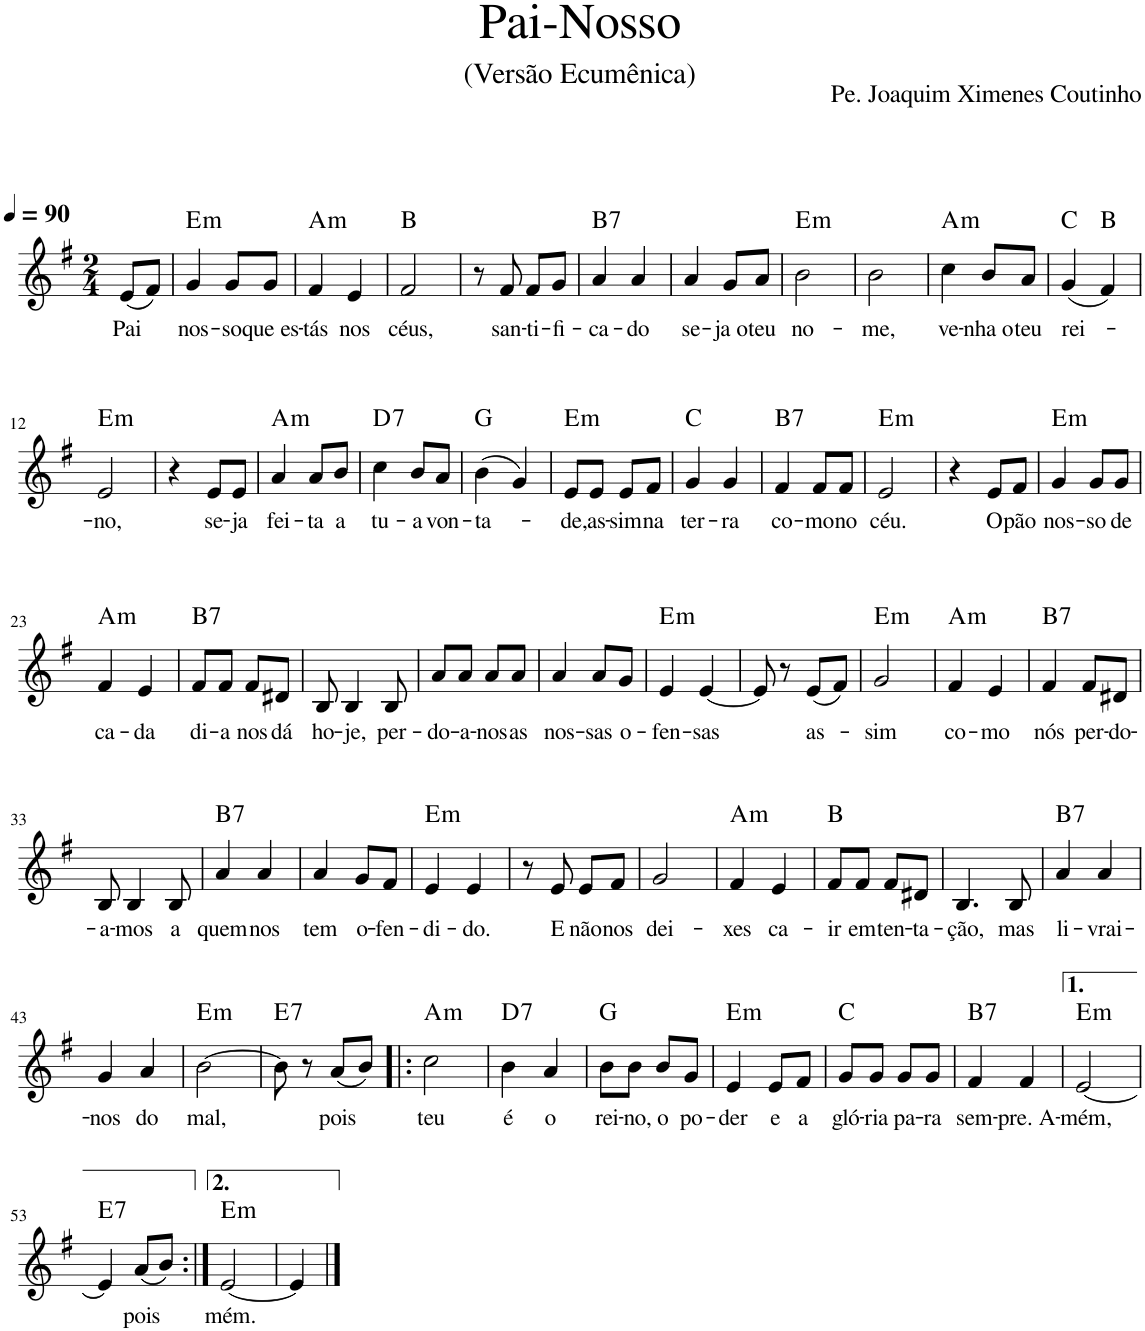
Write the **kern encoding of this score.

**kern	**text	**harte
*part1	*part1	*part1
*staff1	*staff1	*
*I"Voz	*	*
*I'Vo.	*	*
*clefG2	*	*
*k[f#]	*	*
*M2/4	*	*
*MM90	*	*
=1	=1	=1
!	!LO:LY:b	!
(8e/L	Pai	.
8f#/J)	.	.
=2	=2	=2
!	!LO:LY:b	!LO:H:kt=m
4g/	nos-	E:min
!	!LO:LY:b	!
8g/L	-so	.
!	!LO:LY:b	!
8g/J	que es-	.
=3	=3	=3
!	!LO:LY:b	!LO:H:kt=m
4f#/	-tás	A:min
!	!LO:LY:b	!
4e/	nos	.
=4	=4	=4
!	!LO:LY:b	!
2f#/	céus,	B:maj
=5	=5	=5
8r	.	.
!	!LO:LY:b	!
8f#/	san-	.
!	!LO:LY:b	!
8f#/L	-ti-	.
!	!LO:LY:b	!
8g/J	-fi-	.
=6	=6	=6
!	!LO:LY:b	!LO:H:kt=7
4a/	-ca-	B:7
!	!LO:LY:b	!
4a/	-do	.
=7	=7	=7
!	!LO:LY:b	!
4a/	se-	.
!	!LO:LY:b	!
8g/L	-ja o	.
!	!LO:LY:b	!
8a/J	teu	.
=8	=8	=8
!	!LO:LY:b	!LO:H:kt=m
2b\	no-	E:min
=9	=9	=9
!	!LO:LY:b	!
2b\	-me,	.
=10	=10	=10
!	!LO:LY:b	!LO:H:kt=m
4cc\	ve-	A:min
!	!LO:LY:b	!
8b/L	-nha o	.
!	!LO:LY:b	!
8a/J	teu	.
=11	=11	=11
!	!LO:LY:b	!
(4g/	rei-	C:maj
4f#/)	.	B:maj
!!LO:LB:g=z
=12	=12	=12
!	!LO:LY:b	!LO:H:kt=m
2e/	-no,	E:min
=13	=13	=13
4r	.	.
!	!LO:LY:b	!
8e/L	se-	.
!	!LO:LY:b	!
8e/J	-ja	.
=14	=14	=14
!	!LO:LY:b	!LO:H:kt=m
4a/	fei-	A:min
!	!LO:LY:b	!
8a/L	-ta	.
!	!LO:LY:b	!
8b/J	a	.
=15	=15	=15
!	!LO:LY:b	!LO:H:kt=7
4cc\	tu-	D:7
!	!LO:LY:b	!
8b/L	-a	.
!	!LO:LY:b	!
8a/J	von-	.
=16	=16	=16
!	!LO:LY:b	!
(4b\	-ta-	G:maj
4g/)	.	.
=17	=17	=17
!	!LO:LY:b	!LO:H:kt=m
8e/L	-de,	E:min
!	!LO:LY:b	!
8e/J	as-	.
!	!LO:LY:b	!
8e/L	-sim	.
!	!LO:LY:b	!
8f#/J	na	.
=18	=18	=18
!	!LO:LY:b	!
4g/	ter-	C:maj
!	!LO:LY:b	!
4g/	-ra	.
=19	=19	=19
!	!LO:LY:b	!LO:H:kt=7
4f#/	co-	B:7
!	!LO:LY:b	!
8f#/L	-mo	.
!	!LO:LY:b	!
8f#/J	no	.
=20	=20	=20
!	!LO:LY:b	!LO:H:kt=m
2e/	céu.	E:min
=21	=21	=21
4r	.	.
!	!LO:LY:b	!
8e/L	O	.
!	!LO:LY:b	!
8f#/J	pão	.
=22	=22	=22
!	!LO:LY:b	!LO:H:kt=m
4g/	nos-	E:min
!	!LO:LY:b	!
8g/L	-so	.
!	!LO:LY:b	!
8g/J	de	.
!!LO:LB:g=z
=23	=23	=23
!	!LO:LY:b	!LO:H:kt=m
4f#/	ca-	A:min
!	!LO:LY:b	!
4e/	-da	.
=24	=24	=24
!	!LO:LY:b	!LO:H:kt=7
8f#/L	di-	B:7
!	!LO:LY:b	!
8f#/J	-a	.
!	!LO:LY:b	!
8f#/L	nos	.
!	!LO:LY:b	!
8d#X/J	dá	.
=25	=25	=25
!	!LO:LY:b	!
8B/	ho-	.
!	!LO:LY:b	!
4B/	-je,	.
!	!LO:LY:b	!
8B/	per-	.
=26	=26	=26
!	!LO:LY:b	!
8a/L	-do-	.
!	!LO:LY:b	!
8a/J	-a-	.
!	!LO:LY:b	!
8a/L	-nos	.
!	!LO:LY:b	!
8a/J	as	.
=27	=27	=27
!	!LO:LY:b	!
4a/	nos-	.
!	!LO:LY:b	!
8a/L	-sas	.
!	!LO:LY:b	!
8g/J	o-	.
=28	=28	=28
!	!LO:LY:b	!LO:H:kt=m
4e/	-fen-	E:min
!	!LO:LY:b	!
[4e/	-sas	.
=29	=29	=29
8e/]	.	.
8r	.	.
!	!LO:LY:b	!
(8e/L	as-	.
8f#/J)	.	.
=30	=30	=30
!	!LO:LY:b	!LO:H:kt=m
2g/	-sim	E:min
=31	=31	=31
!	!LO:LY:b	!LO:H:kt=m
4f#/	co-	A:min
!	!LO:LY:b	!
4e/	-mo	.
=32	=32	=32
!	!LO:LY:b	!LO:H:kt=7
4f#/	nós	B:7
!	!LO:LY:b	!
8f#/L	per-	.
!	!LO:LY:b	!
8d#X/J	-do-	.
!!LO:LB:g=z
=33	=33	=33
!	!LO:LY:b	!
8B/	-a-	.
!	!LO:LY:b	!
4B/	-mos	.
!	!LO:LY:b	!
8B/	a	.
=34	=34	=34
!	!LO:LY:b	!LO:H:kt=7
4a/	quem	B:7
!	!LO:LY:b	!
4a/	nos	.
=35	=35	=35
!	!LO:LY:b	!
4a/	tem	.
!	!LO:LY:b	!
8g/L	o-	.
!	!LO:LY:b	!
8f#/J	-fen-	.
=36	=36	=36
!	!LO:LY:b	!LO:H:kt=m
4e/	-di-	E:min
!	!LO:LY:b	!
4e/	-do.	.
=37	=37	=37
8r	.	.
!	!LO:LY:b	!
8e/	E	.
!	!LO:LY:b	!
8e/L	não	.
!	!LO:LY:b	!
8f#/J	nos	.
=38	=38	=38
!	!LO:LY:b	!
2g/	dei-	.
=39	=39	=39
!	!LO:LY:b	!LO:H:kt=m
4f#/	-xes	A:min
!	!LO:LY:b	!
4e/	ca-	.
=40	=40	=40
!	!LO:LY:b	!
8f#/L	-ir	B:maj
!	!LO:LY:b	!
8f#/J	em	.
!	!LO:LY:b	!
8f#/L	ten-	.
!	!LO:LY:b	!
8d#X/J	-ta-	.
=41	=41	=41
!	!LO:LY:b	!
4.B/	-ção,	.
!	!LO:LY:b	!
8B/	mas	.
=42	=42	=42
!	!LO:LY:b	!LO:H:kt=7
4a/	li-	B:7
!	!LO:LY:b	!
4a/	-vrai-	.
!!LO:LB:g=z
=43	=43	=43
!	!LO:LY:b	!
4g/	-nos	.
!	!LO:LY:b	!
4a/	do	.
=44	=44	=44
!	!LO:LY:b	!LO:H:kt=m
[2b\	mal,	E:min
=45	=45	=45
!	!	!LO:H:kt=7
8b\]	.	E:7
8r	.	.
!	!LO:LY:b	!
(8a/L	pois	.
8b/J)	.	.
=46!|:	=46!|:	=46!|:
!	!LO:LY:b	!LO:H:kt=m
2cc\	teu	A:min
=47	=47	=47
!	!LO:LY:b	!LO:H:kt=7
4b\	é	D:7
!	!LO:LY:b	!
4a/	o	.
=48	=48	=48
!	!LO:LY:b	!
8b\L	rei-	G:maj
!	!LO:LY:b	!
8b\J	-no,	.
!	!LO:LY:b	!
8b/L	o	.
!	!LO:LY:b	!
8g/J	po-	.
=49	=49	=49
!	!LO:LY:b	!LO:H:kt=m
4e/	-der	E:min
!	!LO:LY:b	!
8e/L	e	.
!	!LO:LY:b	!
8f#/J	a	.
=50	=50	=50
!	!LO:LY:b	!
8g/L	gló-	C:maj
!	!LO:LY:b	!
8g/J	-ria	.
!	!LO:LY:b	!
8g/L	pa-	.
!	!LO:LY:b	!
8g/J	-ra	.
=51	=51	=51
!	!LO:LY:b	!LO:H:kt=7
4f#/	sem-	B:7
!	!LO:LY:b	!
4f#/	-pre. A-	.
=52	=52	=52
!	!LO:LY:b	!LO:H:kt=m
[2e/	-mém,	E:min
!!LO:LB:g=z
=53	=53	=53
!	!	!LO:H:kt=7
4e/]	.	E:7
!	!LO:LY:b	!
(8a/L	pois	.
8b/J)	.	.
=54:|!	=54:|!	=54:|!
!	!LO:LY:b	!LO:H:kt=m
[2e/	mém.	E:min
=55	=55	=55
4e/]	.	.
==	==	==
*-	*-	*-
